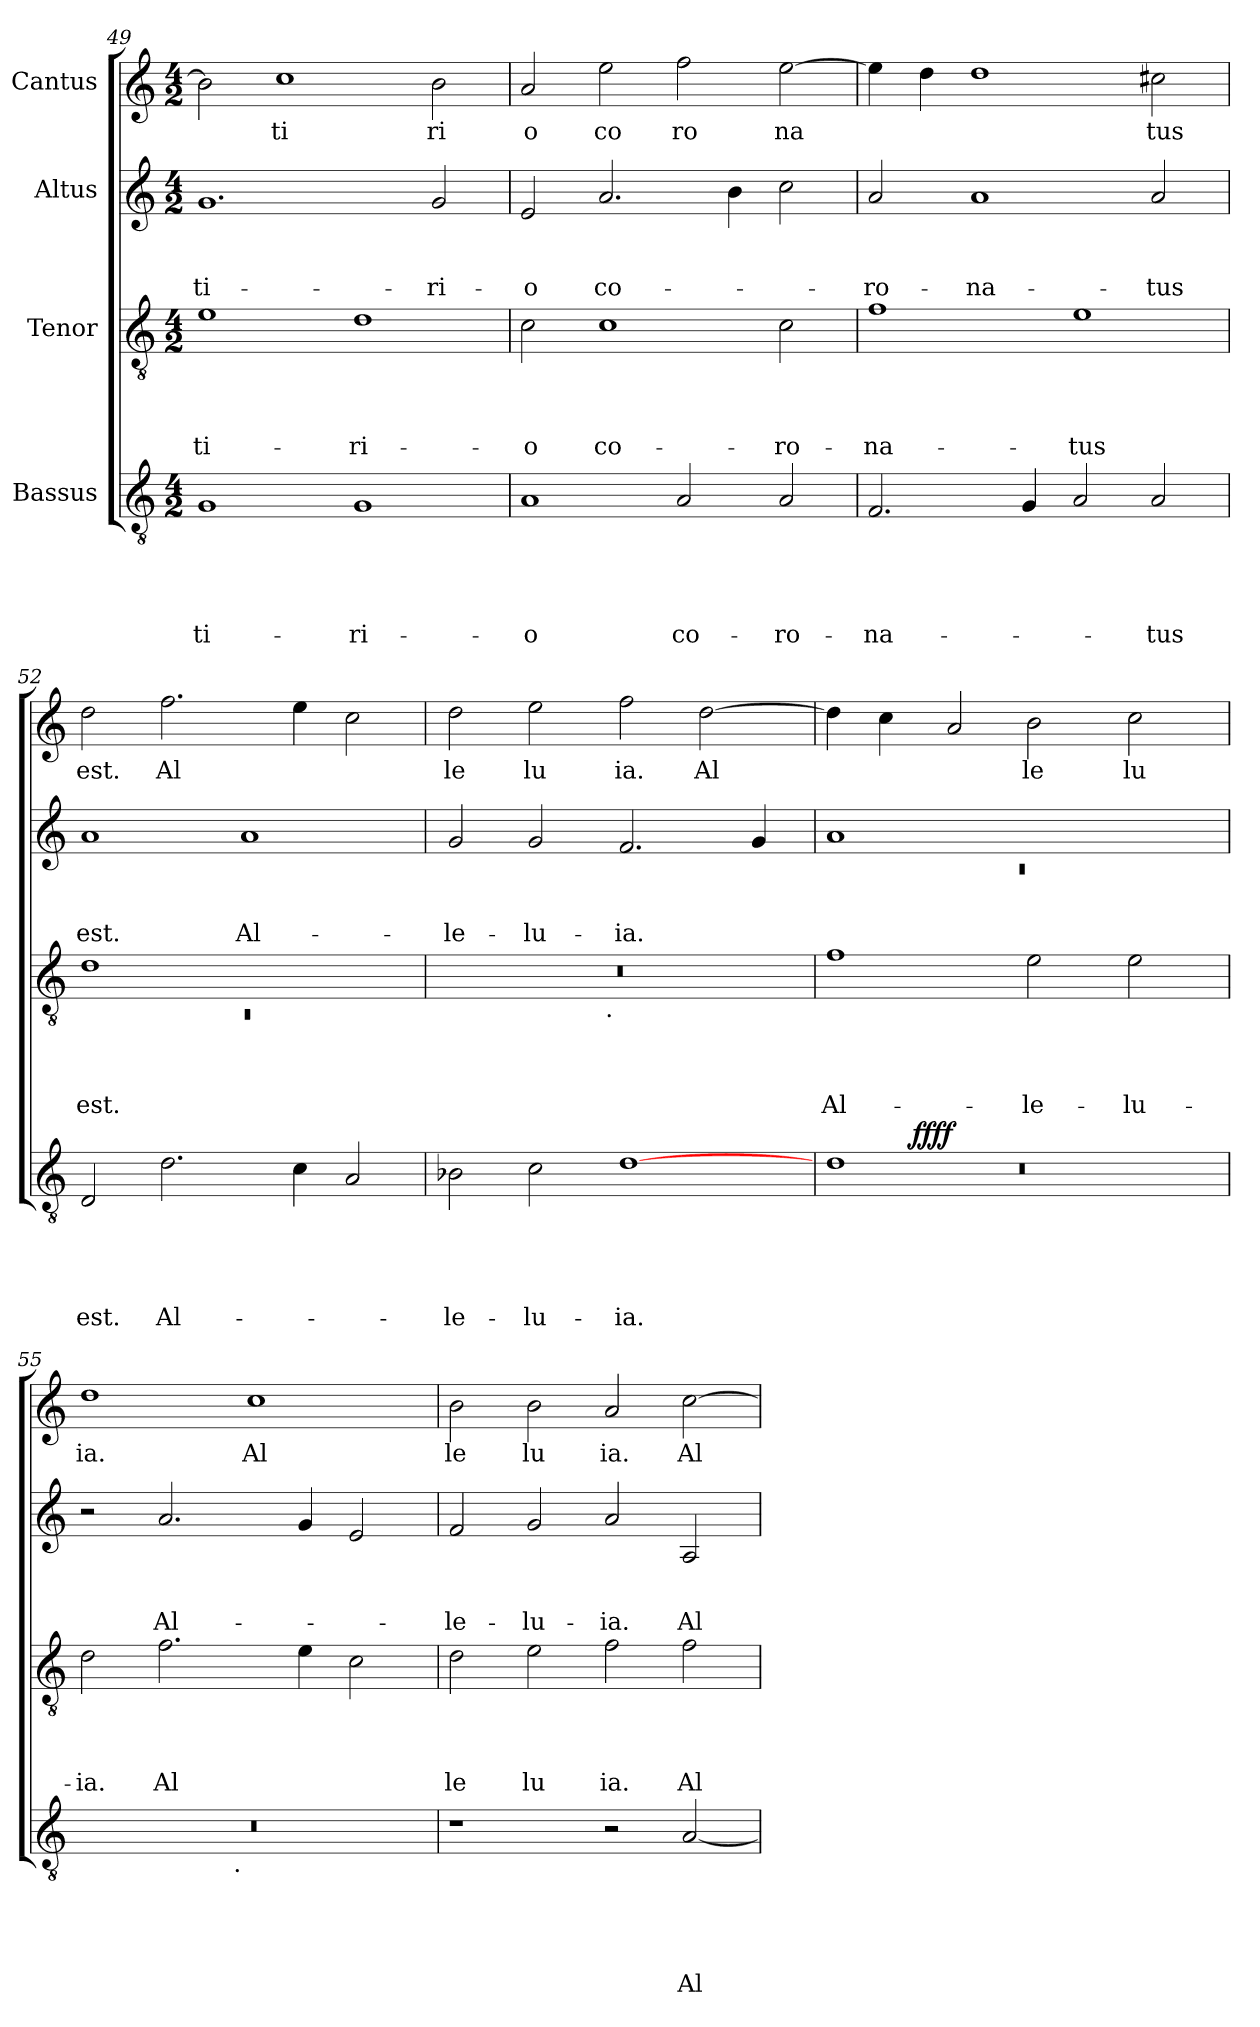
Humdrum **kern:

**kern	**text	**text	**text	**text	**text	**dynam	**kern	**text	**text	**text	**text	**kern	**text	**text	**text	**kern	**text
*part4	*part4	*part4	*part4	*part4	*part4	*part4	*part3	*part3	*part3	*part3	*part3	*part2	*part2	*part2	*part2	*part1	*part1
*staff4	*staff4	*staff4	*staff4	*staff4	*staff4	*staff4	*staff3	*staff3	*staff3	*staff3	*staff3	*staff2	*staff2	*staff2	*staff2	*staff1	*staff1
*I"Bassus	*	*	*	*	*	*	*I"Tenor	*	*	*	*	*I"Altus	*	*	*	*I"Cantus	*
*clefGv2	*	*	*	*	*	*	*clefGv2	*	*	*	*	*clefG2	*	*	*	*clefG2	*
*k[]	*	*	*	*	*	*	*k[]	*	*	*	*	*k[]	*	*	*	*k[]	*
*C:	*	*	*	*	*	*	*C:	*	*	*	*	*C:	*	*	*	*C:	*
*M4/2	*	*	*	*	*	*	*M4/2	*	*	*	*	*M4/2	*	*	*	*M4/2	*
=49	=49	=49	=49	=49	=49	=49	=49	=49	=49	=49	=49	=49	=49	=49	=49	=49	=49
!	!	!	!	!	!LO:LY:b	!	!	!	!	!	!LO:LY:b	!	!	!	!LO:LY:b	!	!
1G	.	.	.	.	-ti-	.	1e	.	.	.	-ti-	1.g	.	.	-ti-	2b\]	.
!	!	!	!	!	!	!	!	!	!	!	!	!	!	!	!	!	!LO:LY:b
.	.	.	.	.	.	.	.	.	.	.	.	.	.	.	.	1cc	ti
!	!	!	!	!	!LO:LY:b	!	!	!	!	!	!LO:LY:b	!	!	!	!	!	!
1G	.	.	.	.	-ri-	.	1d	.	.	.	-ri-	.	.	.	.	.	.
!	!	!	!	!	!	!	!	!	!	!	!	!	!	!	!LO:LY:b	!	!LO:LY:b
.	.	.	.	.	.	.	.	.	.	.	.	2g/	.	.	-ri-	2b\	ri
=50	=50	=50	=50	=50	=50	=50	=50	=50	=50	=50	=50	=50	=50	=50	=50	=50	=50
!	!	!	!	!	!LO:LY:b	!	!	!	!	!	!LO:LY:b	!	!	!	!LO:LY:b	!	!LO:LY:b
1A	.	.	.	.	-o	.	2c\	.	.	.	-o	2e/	.	.	-o	2a/	o
!	!	!	!	!	!	!	!	!	!	!	!LO:LY:b	!	!	!	!LO:LY:b	!	!LO:LY:b
.	.	.	.	.	.	.	1c	.	.	.	co-	2.a/	.	.	co-	2ee\	co
!	!	!	!	!	!LO:LY:b	!	!	!	!	!	!	!	!	!	!	!	!LO:LY:b
2A/	.	.	.	.	co-	.	.	.	.	.	.	.	.	.	.	2ff\	ro
.	.	.	.	.	.	.	.	.	.	.	.	4b\	.	.	.	.	.
!	!	!	!	!	!LO:LY:b	!	!	!	!	!	!LO:LY:b	!	!	!	!	!	!LO:LY:b
2A/	.	.	.	.	-ro-	.	2c\	.	.	.	-ro-	2cc\	.	.	.	[>2ee\	na
=51	=51	=51	=51	=51	=51	=51	=51	=51	=51	=51	=51	=51	=51	=51	=51	=51	=51
!	!	!	!	!	!LO:LY:b	!	!	!	!	!	!LO:LY:b	!	!	!	!LO:LY:b	!	!
2.F/	.	.	.	.	-na-	.	1f	.	.	.	-na-	2a/	.	.	-ro-	4ee\]	.
.	.	.	.	.	.	.	.	.	.	.	.	.	.	.	.	4dd\	.
!	!	!	!	!	!	!	!	!	!	!	!	!	!	!	!LO:LY:b	!	!
.	.	.	.	.	.	.	.	.	.	.	.	1a	.	.	-na-	1dd	.
4G/	.	.	.	.	.	.	.	.	.	.	.	.	.	.	.	.	.
!	!	!	!	!	!	!	!	!	!	!	!LO:LY:b	!	!	!	!	!	!
2A/	.	.	.	.	.	.	1e	.	.	.	-tus	.	.	.	.	.	.
!	!	!	!	!	!LO:LY:b	!	!	!	!	!	!	!	!	!	!LO:LY:b	!	!LO:LY:b
2A/	.	.	.	.	-tus	.	.	.	.	.	.	2a/	.	.	-tus	2cc#\	tus
=52	=52	=52	=52	=52	=52	=52	=52	=52	=52	=52	=52	=52	=52	=52	=52	=52	=52
*	*	*	*	*	*	*	*^	*	*	*	*	*	*	*	*	*	*
!	!	!	!	!	!LO:LY:b	!	!	!LO:N:vis=1	!	!	!	!LO:LY:b	!	!	!	!LO:LY:b	!	!LO:LY:b
2D/	.	.	.	.	est.	.	1d	0rC	.	.	.	est.	1a	.	.	est.	2dd\	est.
!	!	!	!	!	!LO:LY:b	!	!	!	!	!	!	!	!	!	!	!	!	!LO:LY:b
2.d\	.	.	.	.	Al-	.	.	.	.	.	.	.	.	.	.	.	2.ff\	Al
!	!	!	!	!	!	!	!	!	!	!	!	!	!	!	!	!LO:LY:b	!	!
.	.	.	.	.	.	.	1ryy	.	.	.	.	.	1a	.	.	Al-	.	.
4c\	.	.	.	.	.	.	.	.	.	.	.	.	.	.	.	.	4ee\	.
2A/	.	.	.	.	.	.	.	.	.	.	.	.	.	.	.	.	2cc\	.
=53	=53	=53	=53	=53	=53	=53	=53	=53	=53	=53	=53	=53	=53	=53	=53	=53	=53	=53
!	!	!	!	!	!LO:LY:b	!	!	!	!	!	!	!	!	!	!	!LO:LY:b	!	!LO:LY:b
2B-X\	.	.	.	.	-le-	.	0r	2ryy	.	.	.	.	2g/	.	.	-le-	2dd\	le
!	!	!	!	!	!LO:LY:b	!	!	!	!	!	!	!	!	!	!	!LO:LY:b	!	!LO:LY:b
2c\	.	.	.	.	-lu-	.	.	4...ryy	.	.	.	.	2g/	.	.	-lu-	2ee\	lu
!	!	!	!	!	!	!	!	!LO:TX:b:t=.	!	!	!	!	!	!	!	!	!	!
.	.	.	.	.	.	.	.	1ryy	.	.	.	.	.	.	.	.	.	.
!	!	!	!	!	!LO:LY:b	!	!	!	!	!	!	!	!	!	!	!LO:LY:b	!	!LO:LY:b
[>1d	.	.	.	.	-ia.	.	.	.	.	.	.	.	2.f/	.	.	-ia.	2ff\	ia.
!	!	!	!	!	!	!	!	!	!	!	!	!	!	!	!	!	!	!LO:LY:b
.	.	.	.	.	.	.	.	.	.	.	.	.	.	.	.	.	[>2dd\	Al
.	.	.	.	.	.	.	.	.	.	.	.	.	4g/	.	.	.	.	.
.	.	.	.	.	.	.	.	32ryy	.	.	.	.	.	.	.	.	.	.
=54	=54	=54	=54	=54	=54	=54	=54	=54	=54	=54	=54	=54	=54	=54	=54	=54	=54	=54
*^	*	*	*	*	*	*	*	*	*	*	*	*	*^	*	*	*	*	*
*	*^	*	*	*	*	*	*	*	*	*	*	*	*	*	*	*	*	*	*	*
!	!	!LO:N:vis=1	!	!	!	!	!	!	!	!	!	!	!	!LO:LY:b	!	!LO:N:vis=1	!	!	!	!	!
*	*	*	*	*	*	*	*	*	*v	*v	*	*	*	*	*	*	*	*	*	*	*
4.ryy	1d	0r	.	.	.	.	.	.	1f	.	.	.	Al-	1a	0rc	.	.	.	4dd\]	.
.	.	.	.	.	.	.	.	.	.	.	.	.	.	.	.	.	.	.	4cc\	.
!	!	!	!	!	!	!	!	!LO:DY:b	!	!	!	!	!	!	!	!	!	!	!	!
1ryy	.	.	.	.	.	.	.	ffff	.	.	.	.	.	.	.	.	.	.	.	.
.	.	.	.	.	.	.	.	.	.	.	.	.	.	.	.	.	.	.	2a/	.
!	!	!	!	!	!	!	!	!	!	!	!	!	!LO:LY:b	!	!	!	!	!	!	!LO:LY:b
.	1ryy	.	.	.	.	.	.	.	2e\	.	.	.	-le-	1ryy	.	.	.	.	2b\	le
2ryy	.	.	.	.	.	.	.	.	.	.	.	.	.	.	.	.	.	.	.	.
!	!	!	!	!	!	!	!	!	!	!	!	!	!LO:LY:b	!	!	!	!	!	!	!LO:LY:b
.	.	.	.	.	.	.	.	.	2e\	.	.	.	-lu-	.	.	.	.	.	2cc\	lu
8ryy	.	.	.	.	.	.	.	.	.	.	.	.	.	.	.	.	.	.	.	.
*v	*v	*v	*	*	*	*	*	*	*	*	*	*	*	*v	*v	*	*	*	*	*
!!LO:LB:g=z
=55	=55	=55	=55	=55	=55	=55	=55	=55	=55	=55	=55	=55	=55	=55	=55	=55	=55
!	!	!	!	!	!	!	!	!	!	!	!LO:LY:b	!	!	!	!	!	!LO:LY:b
*^	*	*	*	*	*	*	*	*	*	*	*	*	*	*	*	*	*
0r	2ryy	.	.	.	.	.	.	2d\	.	.	.	-ia.	2r	.	.	.	1dd	ia.
!	!	!	!	!	!	!	!	!	!	!	!	!LO:LY:b	!	!	!	!LO:LY:b	!	!
.	4...ryy	.	.	.	.	.	.	2.f\	.	.	.	Al	2.a/	.	.	Al-	.	.
!	!LO:TX:b:t=.	!	!	!	!	!	!	!	!	!	!	!	!	!	!	!	!	!
.	1ryy	.	.	.	.	.	.	.	.	.	.	.	.	.	.	.	.	.
!	!	!	!	!	!	!	!	!	!	!	!	!	!	!	!	!	!	!LO:LY:b
.	.	.	.	.	.	.	.	.	.	.	.	.	.	.	.	.	1cc	Al
.	.	.	.	.	.	.	.	4e\	.	.	.	.	4g/	.	.	.	.	.
.	.	.	.	.	.	.	.	2c\	.	.	.	.	2e/	.	.	.	.	.
.	32ryy	.	.	.	.	.	.	.	.	.	.	.	.	.	.	.	.	.
=56	=56	=56	=56	=56	=56	=56	=56	=56	=56	=56	=56	=56	=56	=56	=56	=56	=56	=56
!	!	!	!	!	!	!	!	!	!	!	!	!LO:LY:b	!	!	!	!LO:LY:b	!	!LO:LY:b
*v	*v	*	*	*	*	*	*	*	*	*	*	*	*	*	*	*	*	*
1r	.	.	.	.	.	.	2d\	.	.	.	le	2f/	.	.	-le-	2b\	le
!	!	!	!	!	!	!	!	!	!	!	!LO:LY:b	!	!	!	!LO:LY:b	!	!LO:LY:b
.	.	.	.	.	.	.	2e\	.	.	.	lu	2g/	.	.	-lu-	2b\	lu
!	!	!	!	!	!	!	!	!	!	!	!LO:LY:b	!	!	!	!LO:LY:b	!	!LO:LY:b
2r	.	.	.	.	.	.	2f\	.	.	.	ia.	2a/	.	.	-ia.	2a/	ia.
!	!	!	!	!	!LO:LY:b	!	!	!	!	!	!LO:LY:b	!	!	!	!LO:LY:b	!	!LO:LY:b
[<2A/	.	.	.	.	Al-	.	2f\	.	.	.	Al	2A/	.	.	Al-	[>2cc\	Al
=	=	=	=	=	=	=	=	=	=	=	=	=	=	=	=	=	=
*-	*-	*-	*-	*-	*-	*-	*-	*-	*-	*-	*-	*-	*-	*-	*-	*-	*-
